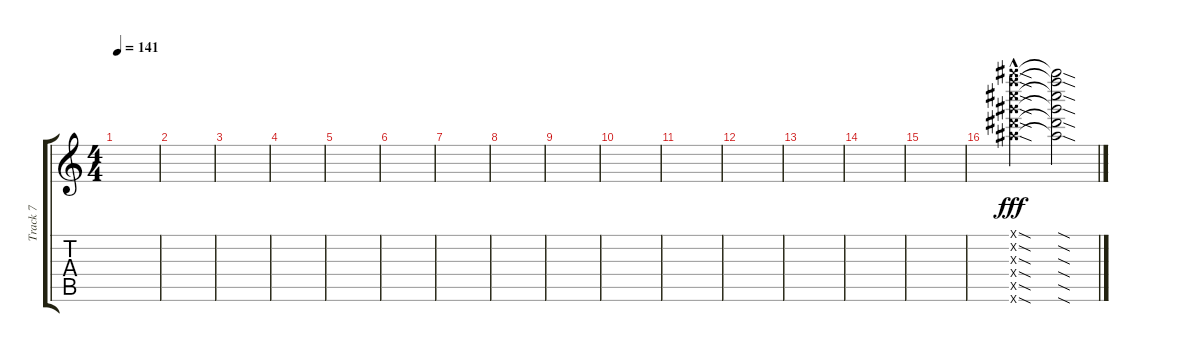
\track ("Track 7" "Track 7") {instrument overdrivenguitar}
\staff {score tabs}
\tuning (E4 B3 G3 D3 A2 E2) {hide}
\ts (4 4)
\tempo 141
\clef g2
\ks c
|
|
|
|
|
|
|
|
|
|
|
|
|
|
|
(30.1{sod hac x} 30.2{sod hac x} 30.3{sod hac x} 30.4{sod hac x} 30.5{sod hac x} 30.6{sod hac x}).2{dy fff volume 16 instrument guitarharmonics} (30.1{sod t} 30.2{sod t} 30.3{sod t} 30.4{sod t} 30.5{sod t} 30.6{sod t}).2
